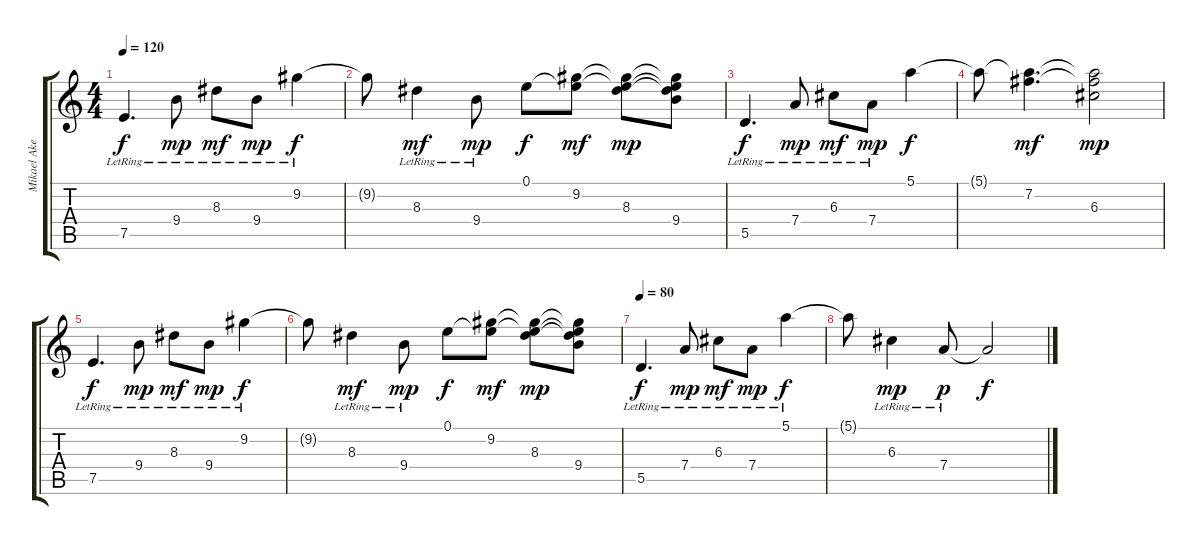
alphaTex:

\track ("Mikael Akerfeldt - Acoustic Guitar 1" "Mikael Ake") {instrument acousticguitarsteel}
\staff {score tabs}
\tuning (E4 B3 G3 D3 A2 E2) {hide}
\ts (4 4)
\tempo 120
\clef g2
\ks c
7.5{lr}.4{d dy f} 9.4{lr}.8{dy mp} 8.3{lr}.8{dy mf} 9.4{lr}.8{dy mp} 9.2{lr}.4{dy f} |
9.2{t}.8 8.3{lr}.4{dy mf} 9.4{lr}.8{dy mp} 0.1.8{dy f} (0.1{t} 9.2).8{dy mf} (0.1{t} 9.2{t} 8.3).8{dy mp} (0.1{t} 9.2{t} 8.3{t} 9.4).8 |
5.5{lr}.4{d dy f} 7.4{lr}.8{dy mp} 6.3{lr}.8{dy mf} 7.4{lr}.8{dy mp} 5.1.4{dy f} |
5.1{t}.8 (5.1{t} 7.2).4{d dy mf} (5.1{t} 7.2{t} 6.3).2{dy mp} |
7.5{lr}.4{d dy f} 9.4{lr}.8{dy mp} 8.3{lr}.8{dy mf} 9.4{lr}.8{dy mp} 9.2{lr}.4{dy f} |
9.2{t}.8 8.3{lr}.4{dy mf} 9.4{lr}.8{dy mp} 0.1.8{dy f} (0.1{t} 9.2).8{dy mf} (0.1{t} 9.2{t} 8.3).8{dy mp} (0.1{t} 9.2{t} 8.3{t} 9.4).8 |
\tempo 80
5.5{lr}.4{d dy f} 7.4{lr}.8{dy mp} 6.3{lr}.8{dy mf} 7.4{lr}.8{dy mp} 5.1{lr}.4{dy f} |
5.1{t}.8 6.3{lr}.4{dy mp} 7.4{lr}.8{dy p} 7.4{t}.2{dy f}
